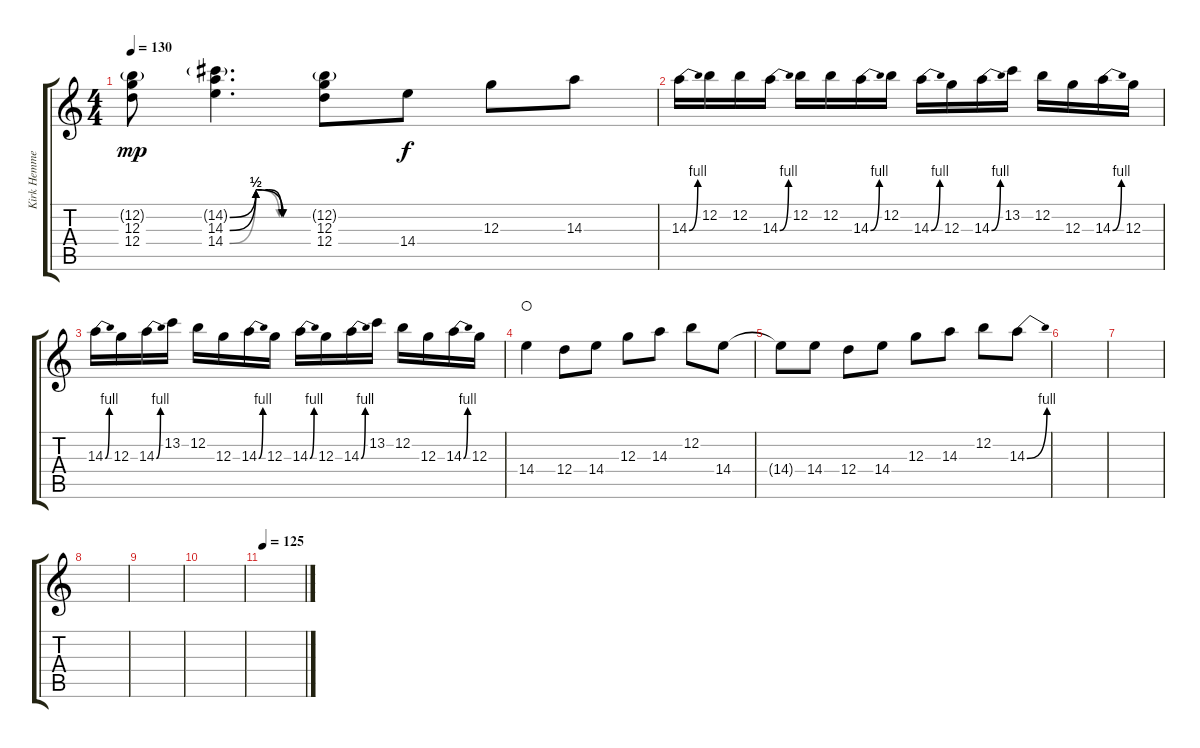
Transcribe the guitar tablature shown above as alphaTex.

\track ("Kirk Hemmett" "Kirk Hemme") {instrument distortionguitar}
\staff {score tabs}
\tuning (E4 B3 G3 D3 A2 E2) {hide}
\ts (4 4)
\tempo 130
\clef g2
\ks c
(12.2{g} 12.3 12.4).8{dy mp} (14.2{be (custom 0 0 20 2 30 2 40 0 60 0) g} 14.3{be (custom 0 0 20 2 41 0 60 0)} 14.4{be (custom 0 0 20 2 38 0 60 0)}).4{d} (12.2{g} 12.3 12.4).8 14.4.8{dy f} 12.3.8 14.3.8 |
14.3{be (bend 0 0 60 4)}.16 12.2.16 12.2.16 14.3{be (bend 0 0 60 4)}.16 12.2.16 12.2.16 14.3{be (bend 0 0 60 4)}.16 12.2.16 14.3{be (bend 0 0 60 4)}.16 12.3.16 14.3{be (bend 0 0 60 4)}.16 13.2.16 12.2.16 12.3.16 14.3{be (bend 0 0 60 4)}.16 12.3.16 |
14.3{be (bend 0 0 60 4)}.16 12.3.16 14.3{be (bend 0 0 60 4)}.16 13.2.16 12.2.16 12.3.16 14.3{be (bend 0 0 60 4)}.16 12.3.16 14.3{be (bend 0 0 60 4)}.16 12.3.16 14.3{be (bend 0 0 60 4)}.16 13.2.16 12.2.16 12.3.16 14.3{be (bend 0 0 60 4)}.16 12.3.16 |
14.4.4{waho} 12.4.8 14.4.8 12.3.8 14.3.8 12.2.8 14.4.8 |
14.4{t}.8 14.4.8 12.4.8 14.4.8 12.3.8 14.3.8 12.2.8 14.3{be (bend 0 0 60 4)}.8 |
|
|
|
|
|
\tempo 125
